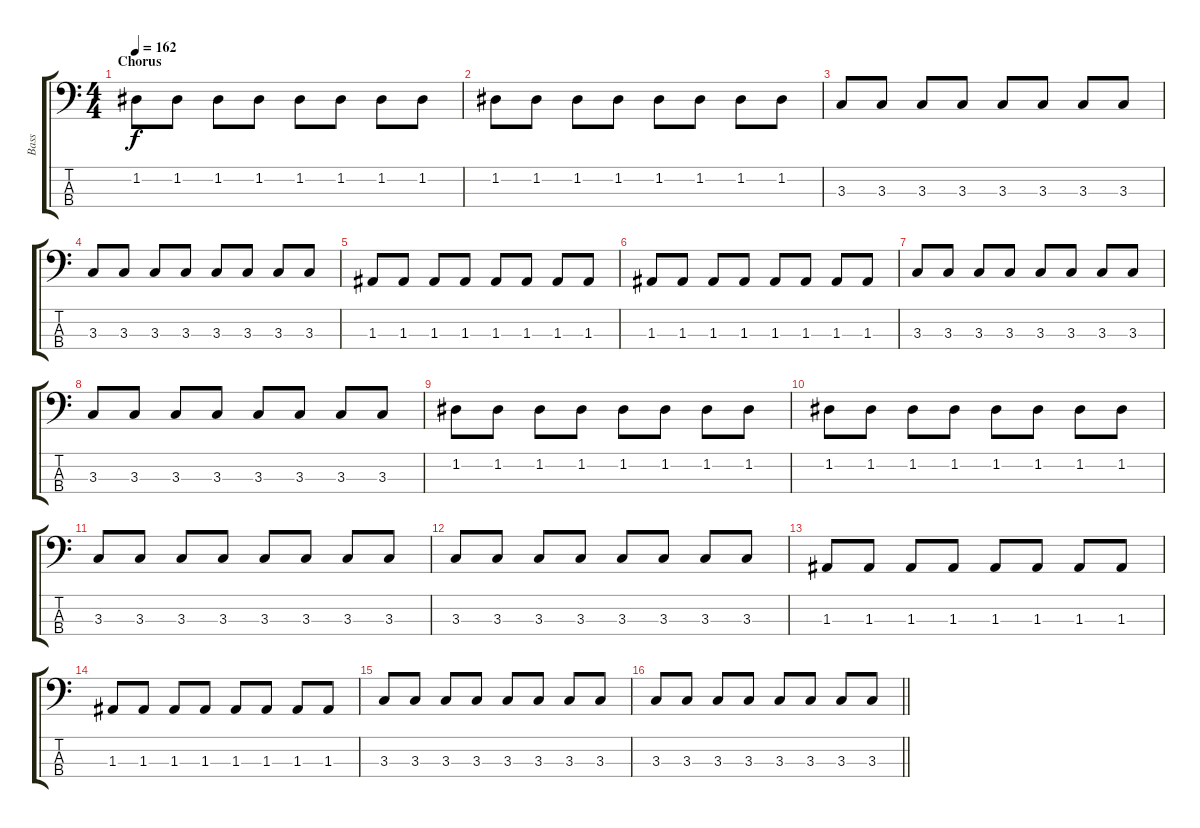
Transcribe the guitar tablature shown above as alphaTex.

\track ("Bass" "Bass") {instrument electricbasspick}
\staff {score tabs}
\tuning (G2 D2 A1 D1) {hide}
\ts (4 4)
\section ("" "Chorus")
\tempo 162
\clef f4
\ks c
1.2.8{dy f} 1.2.8 1.2.8 1.2.8 1.2.8 1.2.8 1.2.8 1.2.8 |
1.2.8 1.2.8 1.2.8 1.2.8 1.2.8 1.2.8 1.2.8 1.2.8 |
3.3.8 3.3.8 3.3.8 3.3.8 3.3.8 3.3.8 3.3.8 3.3.8 |
3.3.8 3.3.8 3.3.8 3.3.8 3.3.8 3.3.8 3.3.8 3.3.8 |
1.3.8 1.3.8 1.3.8 1.3.8 1.3.8 1.3.8 1.3.8 1.3.8 |
1.3.8 1.3.8 1.3.8 1.3.8 1.3.8 1.3.8 1.3.8 1.3.8 |
3.3.8 3.3.8 3.3.8 3.3.8 3.3.8 3.3.8 3.3.8 3.3.8 |
3.3.8 3.3.8 3.3.8 3.3.8 3.3.8 3.3.8 3.3.8 3.3.8 |
1.2.8 1.2.8 1.2.8 1.2.8 1.2.8 1.2.8 1.2.8 1.2.8 |
1.2.8 1.2.8 1.2.8 1.2.8 1.2.8 1.2.8 1.2.8 1.2.8 |
3.3.8 3.3.8 3.3.8 3.3.8 3.3.8 3.3.8 3.3.8 3.3.8 |
3.3.8 3.3.8 3.3.8 3.3.8 3.3.8 3.3.8 3.3.8 3.3.8 |
1.3.8 1.3.8 1.3.8 1.3.8 1.3.8 1.3.8 1.3.8 1.3.8 |
1.3.8 1.3.8 1.3.8 1.3.8 1.3.8 1.3.8 1.3.8 1.3.8 |
3.3.8 3.3.8 3.3.8 3.3.8 3.3.8 3.3.8 3.3.8 3.3.8 |
\barLineRight lightlight
3.3.8 3.3.8 3.3.8 3.3.8 3.3.8 3.3.8 3.3.8 3.3.8
